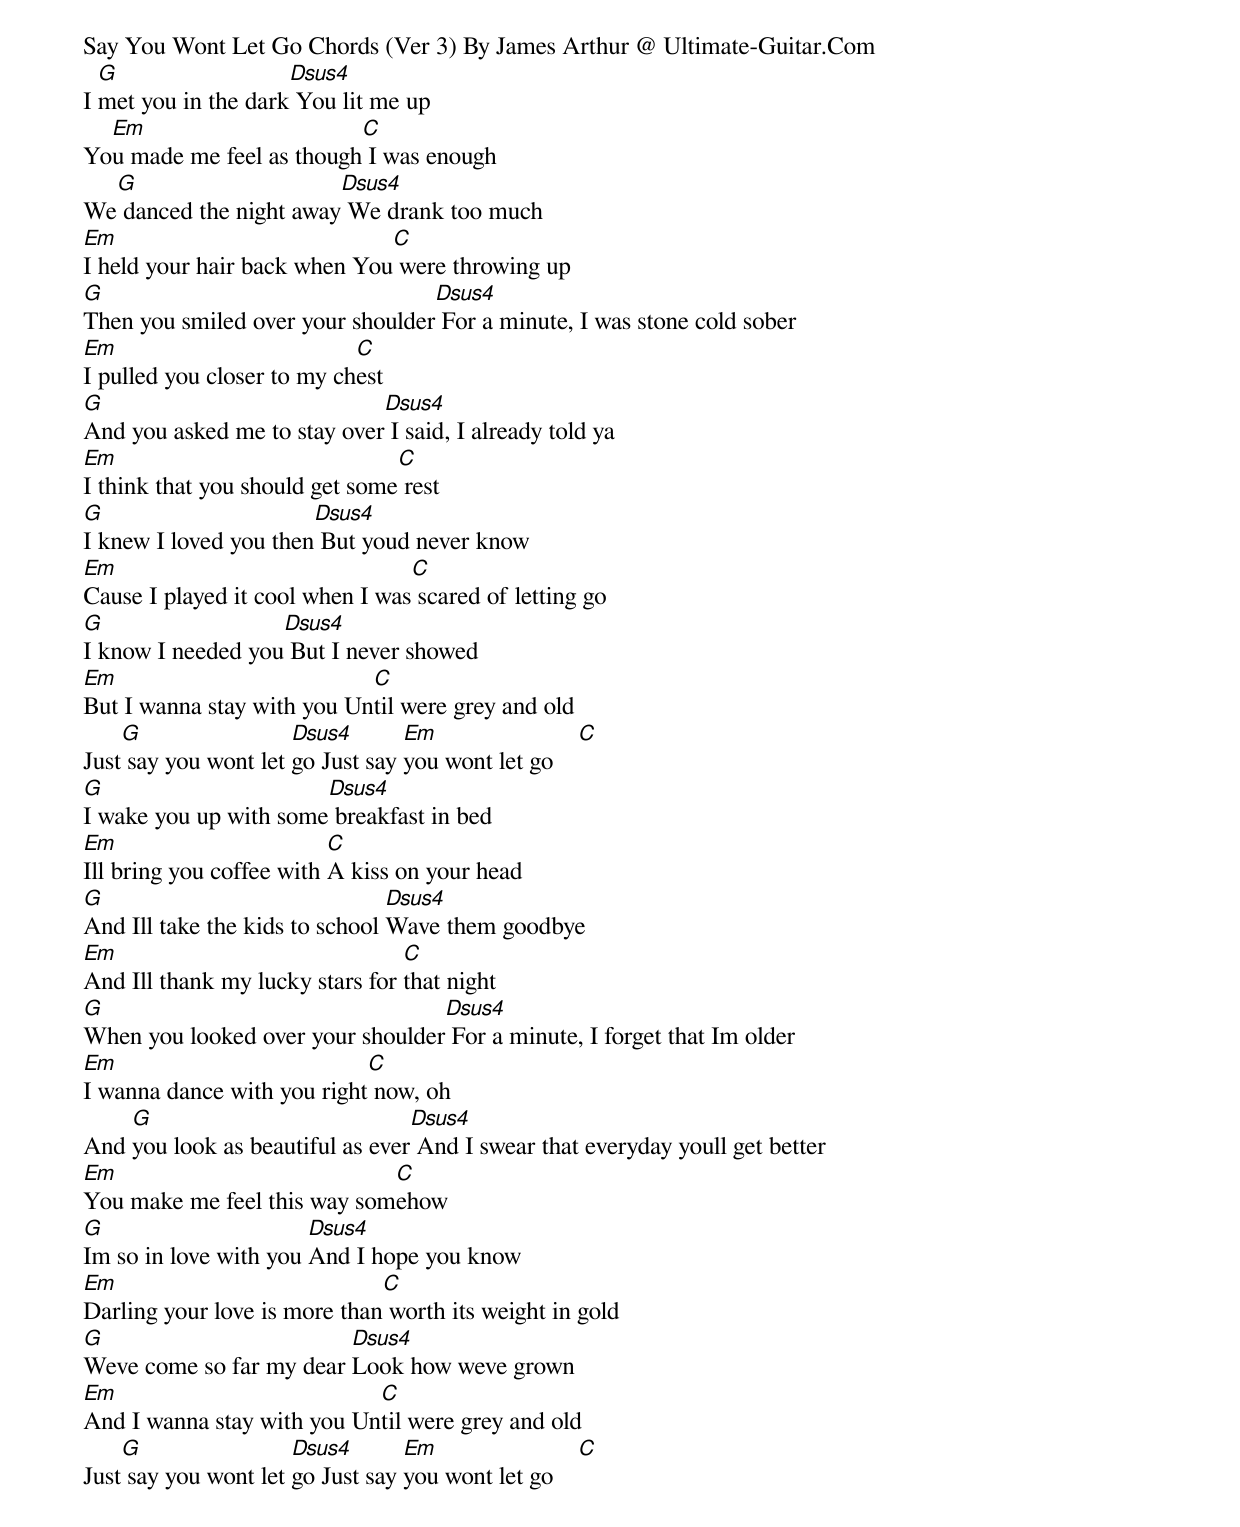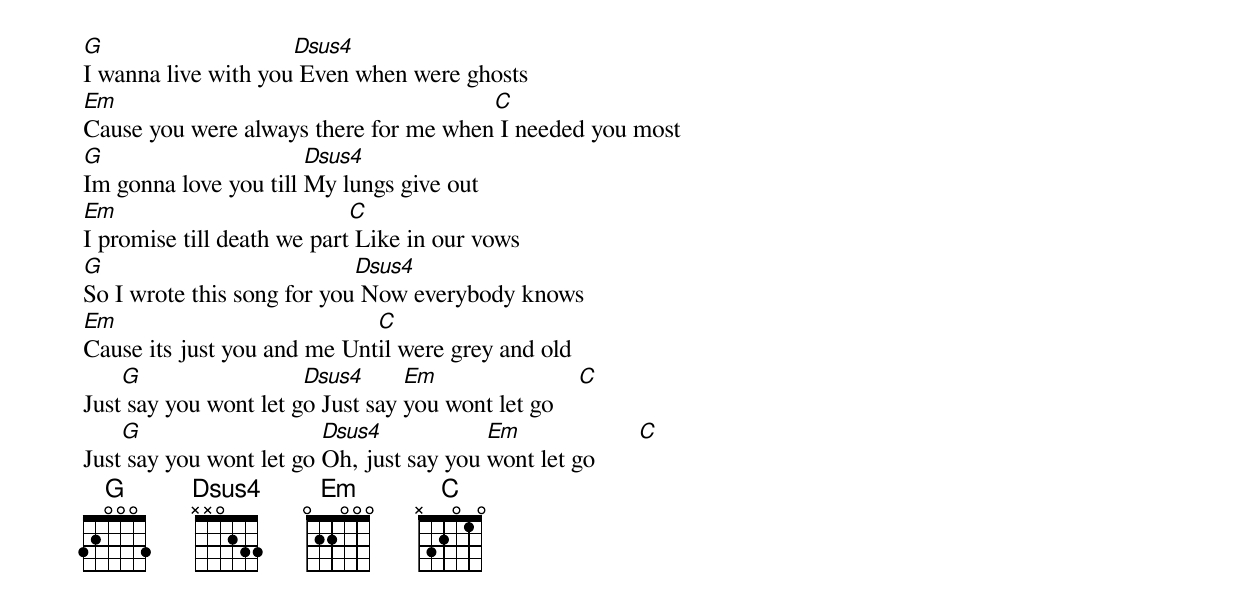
Say You Wont Let Go Chords (Ver 3) By James Arthur @ Ultimate-Guitar.Com
I [G]met you in the dark[Dsus4] You lit me up
Yo[Em]u made me feel as though[C] I was enough
We[G] danced the night away[Dsus4] We drank too much
[Em]I held your hair back when You[C] were throwing up
[G]Then you smiled over your shoulder[Dsus4] For a minute, I was stone cold sober
[Em]I pulled you closer to my ch[C]est
[G]And you asked me to stay over[Dsus4] I said, I already told ya
[Em]I think that you should get some[C] rest
[G]I knew I loved you then[Dsus4] But youd never know
[Em]Cause I played it cool when I was[C] scared of letting go
[G]I know I needed you[Dsus4] But I never showed
[Em]But I wanna stay with you Un[C]til were grey and old
Just[G] say you wont let [Dsus4]go Just say [Em]you wont let go    [C]
[G]I wake you up with some[Dsus4] breakfast in bed
[Em]Ill bring you coffee with [C]A kiss on your head
[G]And Ill take the kids to school [Dsus4]Wave them goodbye
[Em]And Ill thank my lucky stars for [C]that night
[G]When you looked over your shoulder[Dsus4] For a minute, I forget that Im older
[Em]I wanna dance with you right[C] now, oh
And [G]you look as beautiful as ever[Dsus4] And I swear that everyday youll get better
[Em]You make me feel this way som[C]ehow
[G]Im so in love with you [Dsus4]And I hope you know
[Em]Darling your love is more than[C] worth its weight in gold
[G]Weve come so far my dear [Dsus4]Look how weve grown
[Em]And I wanna stay with you Un[C]til were grey and old
Just[G] say you wont let [Dsus4]go Just say [Em]you wont let go    [C]
[G]I wanna live with you[Dsus4] Even when were ghosts
[Em]Cause you were always there for me when[C] I needed you most
[G]Im gonna love you till [Dsus4]My lungs give out
[Em]I promise till death we part[C] Like in our vows
[G]So I wrote this song for you[Dsus4] Now everybody knows
[Em]Cause its just you and me Unt[C]il were grey and old
Just[G] say you wont let g[Dsus4]o Just say [Em]you wont let go    [C]
Just[G] say you wont let go [Dsus4]Oh, just say you [Em]wont let go       [C]
